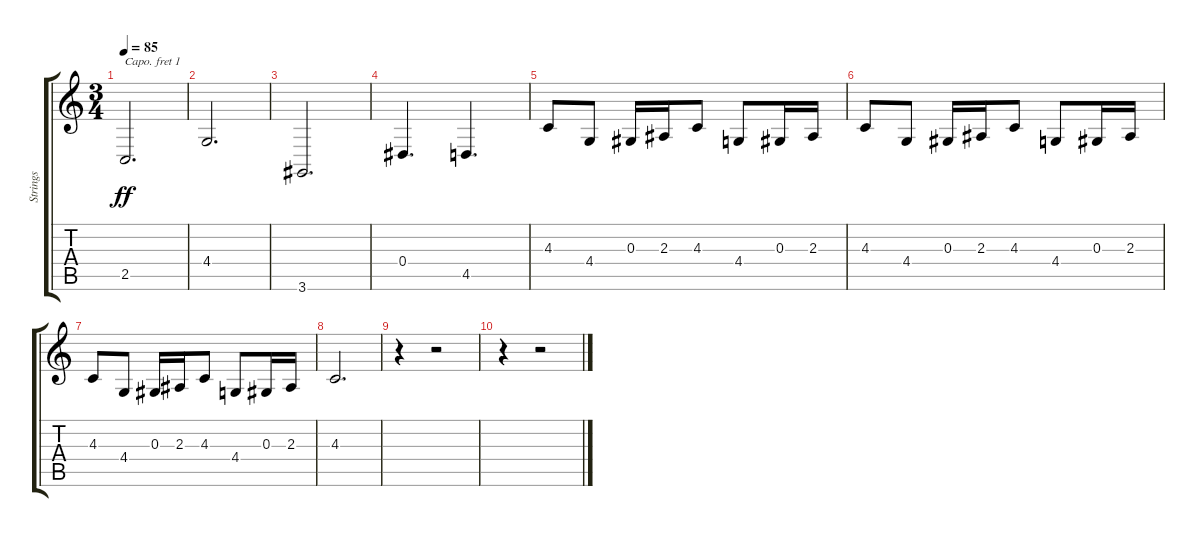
\track ("Strings" "Strings") {instrument acousticgrandpiano}
\staff {score tabs}
\capo 1
\tuning (E4 B3 G3 D3 A2 E2) {hide}
\ts (3 4)
\tempo 85
\clef g2
\ks c
2.5.2{d dy ff} |
4.4.2{d} |
3.6.2{d} |
0.4.4{d} 4.5.4{d} |
4.3.8 4.4.8 0.3.16 2.3.16 4.3.8 4.4.8 0.3.16 2.3.16 |
4.3.8 4.4.8 0.3.16 2.3.16 4.3.8 4.4.8 0.3.16 2.3.16 |
4.3.8 4.4.8 0.3.16 2.3.16 4.3.8 4.4.8 0.3.16 2.3.16 |
4.3.2{d} |
r.4 r.2 |
r.4 r.2
